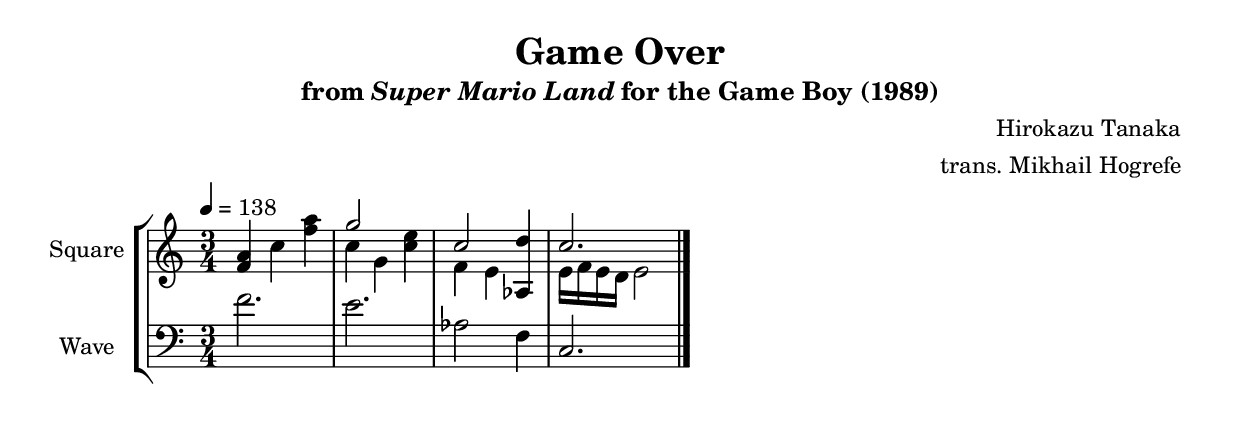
\version "2.24.3"

\book {
    \header {
        title = "Game Over"
        subtitle = \markup { "from" {\italic "Super Mario Land"} "for the Game Boy (1989)" }
        composer = "Hirokazu Tanaka"
        arranger = "trans. Mikhail Hogrefe"
    }

    \score {
        {
            \new StaffGroup <<
                \new Staff \relative c' {
                    \set Staff.instrumentName = "Square"
                    \set Staff.shortInstrumentName = "S."
\time 3/4
\tempo 4 = 138
\key c \major
<f a>4 c' <f a> |
<<{g2}\\{c,4 g}>> <c e>4 |
<<{c2}\\{f,4 e}>> <aes, d'> |
<<{c'2.}\\{e,16 f e d e2}>> |
\bar "|."
                }

                \new Staff \relative c' {
                    \set Staff.instrumentName = "Wave"
                    \set Staff.shortInstrumentName = "W."
\clef bass
\key c \major
f2. |
e2. |
aes,2 f4 |
c2. |
                }
            >>
        }
        \midi {}
        \layout {
            \context {
                \Staff
                \RemoveEmptyStaves
            }
            \context {
                \DrumStaff
                \RemoveEmptyStaves
            }
        }
    }
}
